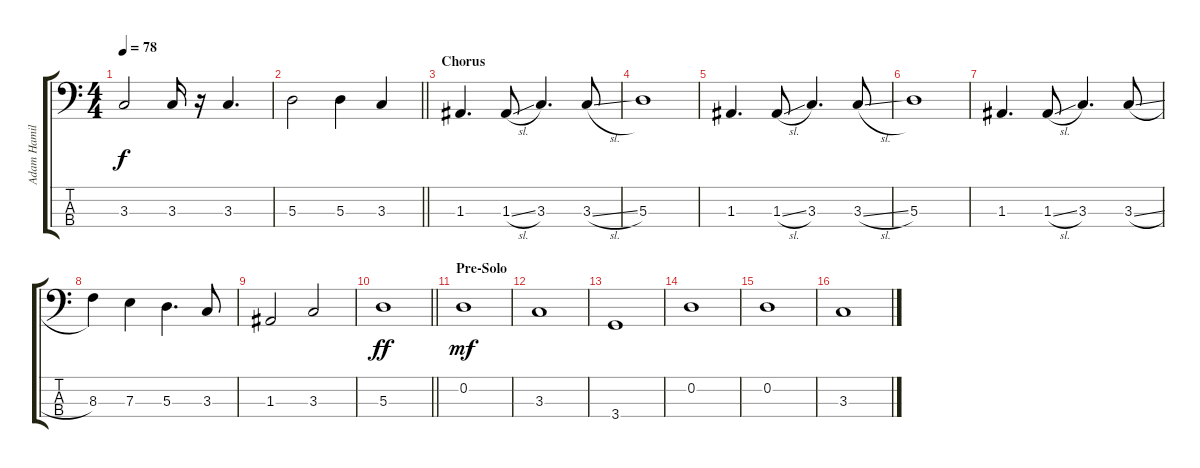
\track ("Adam Hamilton" "Adam Hamil") {instrument electricbassfinger}
\staff {score tabs}
\tuning (G2 D2 A1 E1) {hide}
\ts (4 4)
\tempo 78
\clef f4
\ks c
3.3.2{dy f} 3.3.16 r.16 3.3.4{d} |
\barLineRight lightlight
5.3.2 5.3.4 3.3.4 |
\section ("" "Chorus")
1.3.4{d} 1.3{sl}.8 3.3.4{d} 3.3{sl}.8 |
5.3.1 |
1.3.4{d} 1.3{sl}.8 3.3.4{d} 3.3{sl}.8 |
5.3.1 |
1.3.4{d} 1.3{sl}.8 3.3.4{d} 3.3{sl}.8 |
8.3.4 7.3.4 5.3.4{d} 3.3.8 |
1.3.2 3.3.2 |
\barLineRight lightlight
5.3.1{dy ff} |
\section ("" "Pre-Solo")
0.2.1{dy mf} |
3.3.1 |
3.4.1 |
0.2.1 |
0.2.1 |
3.3.1
